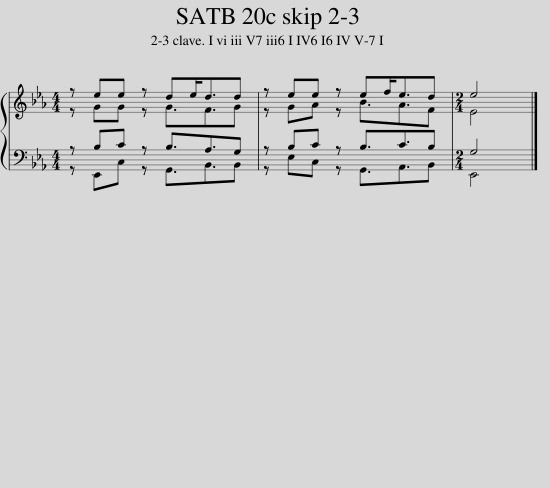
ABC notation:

X:1
%%score { ( 1 2 ) | ( 3 4 ) }
L:1/8
M:4/4
I:linebreak $
K:Eb
V:1 treble
V:2 treble
V:3 bass
V:4 bass
V:1
 z ee z de<dd | z ee z ef<ed |[M:2/4] e4 |] %3
V:2
 z GG z G3/2F3/2G | z GA z B3/2A3/2F |[M:2/4] E4 |] %3
V:3
 z B,C z B,3/2A,3/2G, | z B,C z B,3/2C3/2B, |[M:2/4] G,4 |] %3
V:4
 z E,,C, z G,,3/2B,,3/2B,, | z E,C, z G,,3/2A,,3/2B,, |[M:2/4] E,,4 |] %3
